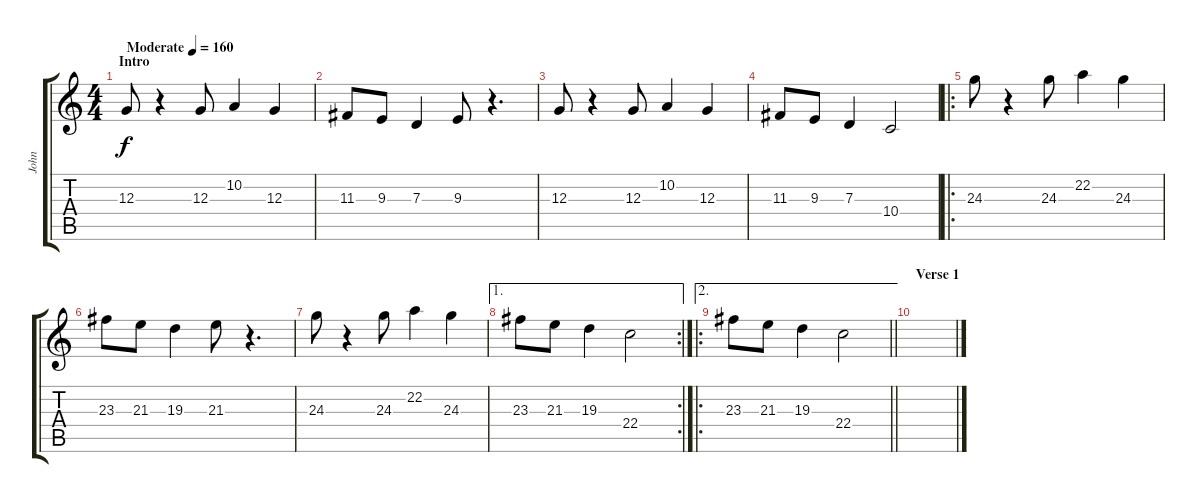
\track ("John" "John") {instrument trumpet}
\staff {score tabs}
\tuning (E4 B3 G3 D3 A2 E2) {hide}
\ts (4 4)
\section ("" "Intro")
\tempo (160 "Moderate")
\clef g2
\ks c
12.3.8{dy f instrument trumpet} r.4 12.3.8 10.2.4 12.3.4 |
11.3.8 9.3.8 7.3.4 9.3.8 r.4{d} |
12.3.8 r.4 12.3.8 10.2.4 12.3.4 |
11.3.8 9.3.8 7.3.4 10.4.2 |
\ro
24.3.8 r.4 24.3.8 22.2.4 24.3.4 |
23.3.8 21.3.8 19.3.4 21.3.8 r.4{d} |
24.3.8 r.4 24.3.8 22.2.4 24.3.4 |
\ae 1
\rc 2
23.3.8 21.3.8 19.3.4 22.4.2 |
\ae 2
\ro
\barLineRight lightlight
23.3.8 21.3.8 19.3.4 22.4.2 |
\section ("" "Verse 1")
